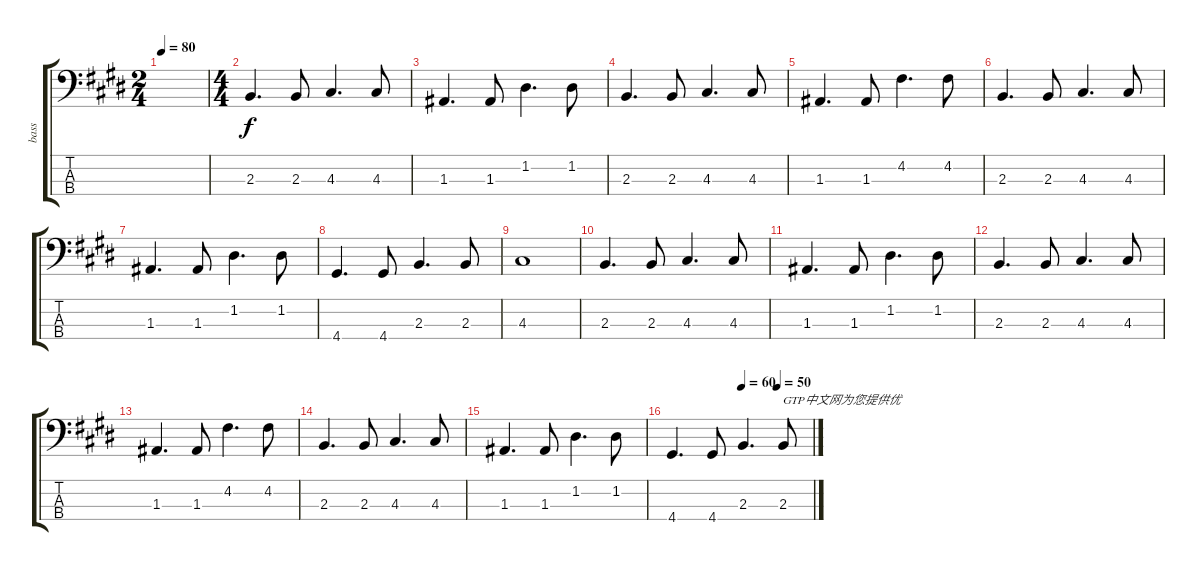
\track ("bass" "bass") {instrument electricbassfinger}
\staff {score tabs}
\tuning (G2 D2 A1 E1) {hide}
\ts (2 4)
\tempo 80
\clef f4
\ks c#minor
|
\ts (4 4)
2.3.4{d} 2.3.8 4.3.4{d} 4.3.8 |
1.3.4{d} 1.3.8 1.2.4{d} 1.2.8 |
2.3.4{d} 2.3.8 4.3.4{d} 4.3.8 |
1.3.4{d} 1.3.8 4.2.4{d} 4.2.8 |
2.3.4{d} 2.3.8 4.3.4{d} 4.3.8 |
1.3.4{d} 1.3.8 1.2.4{d} 1.2.8 |
4.4.4{d} 4.4.8 2.3.4{d} 2.3.8 |
4.3.1 |
2.3.4{d} 2.3.8 4.3.4{d} 4.3.8 |
1.3.4{d} 1.3.8 1.2.4{d} 1.2.8 |
2.3.4{d} 2.3.8 4.3.4{d} 4.3.8 |
1.3.4{d} 1.3.8 4.2.4{d} 4.2.8 |
2.3.4{d} 2.3.8 4.3.4{d} 4.3.8 |
1.3.4{d} 1.3.8 1.2.4{d} 1.2.8 |
\tempo (60 0.5)
\tempo (50 0.75)
4.4.4{d} 4.4.8 2.3.4{d} 2.3.8{txt "GTP中文网为您提供优"}
